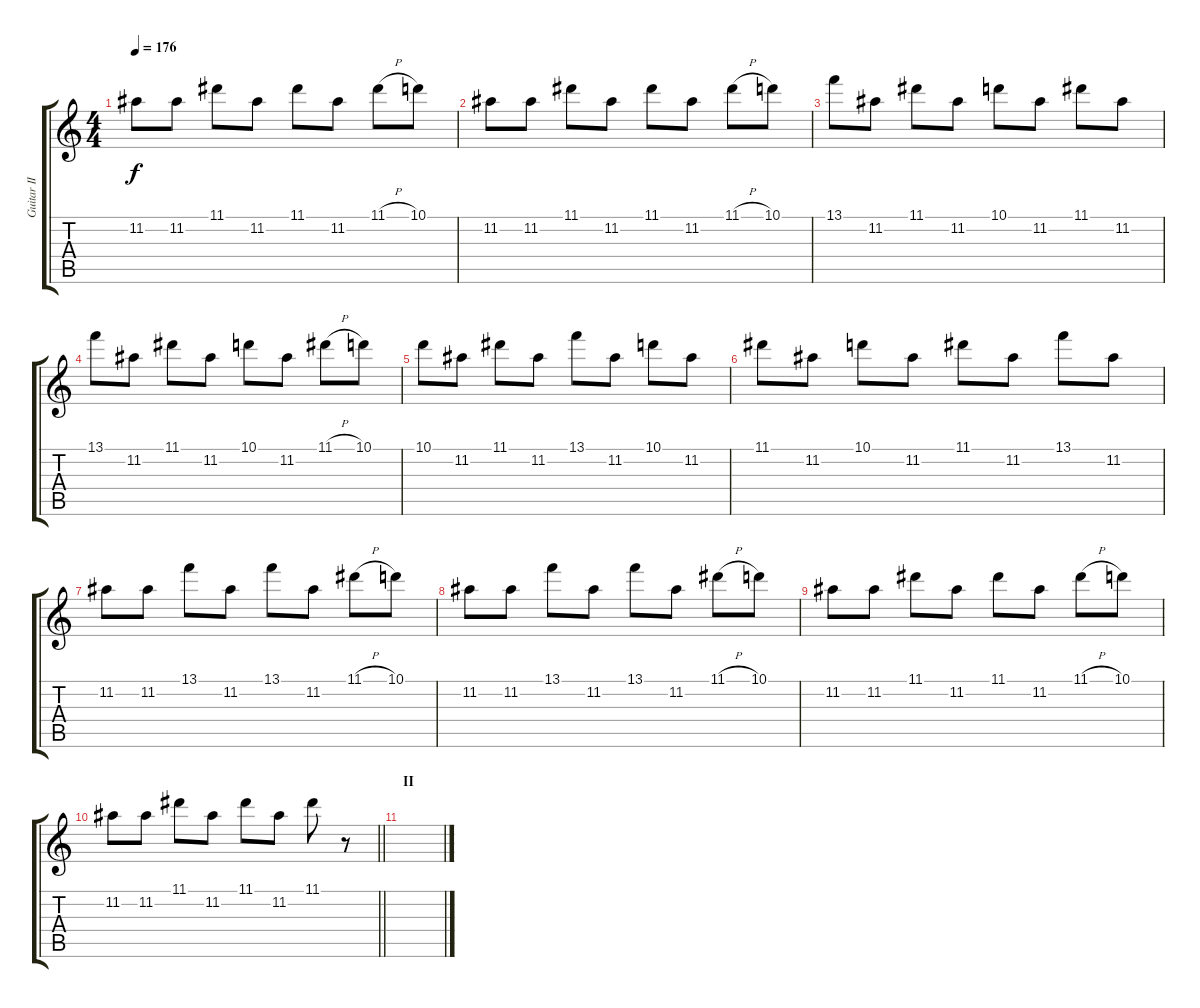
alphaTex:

\track ("Guitar II Octave" "Guitar II ") {instrument distortionguitar}
\staff {score tabs}
\tuning (E4 B3 G3 D3 A2 D2) {hide}
\ts (4 4)
\tempo 176
\clef g2
\ks c
11.2.8{dy f} 11.2.8 11.1.8 11.2.8 11.1.8 11.2.8 11.1{h}.8 10.1.8 |
11.2.8 11.2.8 11.1.8 11.2.8 11.1.8 11.2.8 11.1{h}.8 10.1.8 |
13.1.8 11.2.8 11.1.8 11.2.8 10.1.8 11.2.8 11.1.8 11.2.8 |
13.1.8 11.2.8 11.1.8 11.2.8 10.1.8 11.2.8 11.1{h}.8 10.1.8 |
10.1.8 11.2.8 11.1.8 11.2.8 13.1.8 11.2.8 10.1.8 11.2.8 |
11.1.8 11.2.8 10.1.8 11.2.8 11.1.8 11.2.8 13.1.8 11.2.8 |
11.2.8 11.2.8 13.1.8 11.2.8 13.1.8 11.2.8 11.1{h}.8 10.1.8 |
11.2.8 11.2.8 13.1.8 11.2.8 13.1.8 11.2.8 11.1{h}.8 10.1.8 |
11.2.8 11.2.8 11.1.8 11.2.8 11.1.8 11.2.8 11.1{h}.8 10.1.8 |
\barLineRight lightlight
11.2.8 11.2.8 11.1.8 11.2.8 11.1.8 11.2.8 11.1.8 r.8 |
\section ("" "II")
